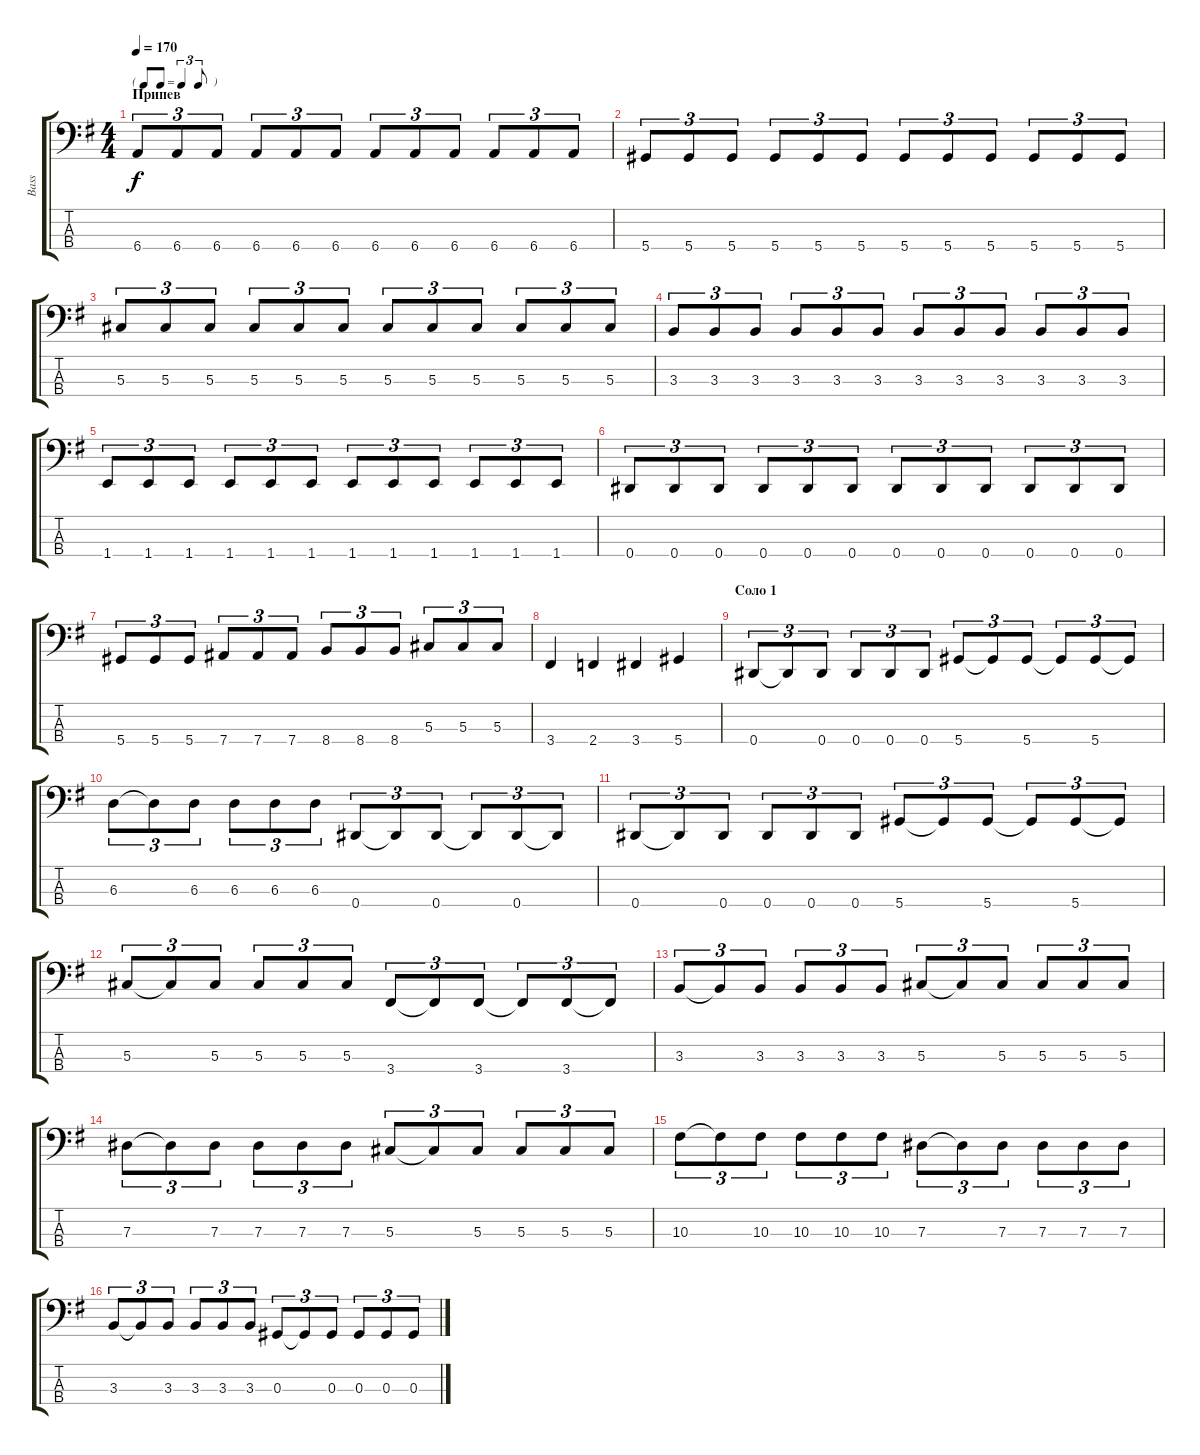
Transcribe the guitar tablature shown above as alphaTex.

\track ("Bass" "Bass") {instrument electricbasspick}
\staff {score tabs}
\tuning (Gb2 Db2 Ab1 Eb1) {hide}
\ts (4 4)
\tf triplet8th
\section ("" "Припев")
\tempo 170
\clef f4
\ks eminor
6.4.8{tu (3 2) dy f} 6.4.8{tu (3 2)} 6.4.8{tu (3 2)} 6.4.8{tu (3 2)} 6.4.8{tu (3 2)} 6.4.8{tu (3 2)} 6.4.8{tu (3 2)} 6.4.8{tu (3 2)} 6.4.8{tu (3 2)} 6.4.8{tu (3 2)} 6.4.8{tu (3 2)} 6.4.8{tu (3 2)} |
5.4.8{tu (3 2)} 5.4.8{tu (3 2)} 5.4.8{tu (3 2)} 5.4.8{tu (3 2)} 5.4.8{tu (3 2)} 5.4.8{tu (3 2)} 5.4.8{tu (3 2)} 5.4.8{tu (3 2)} 5.4.8{tu (3 2)} 5.4.8{tu (3 2)} 5.4.8{tu (3 2)} 5.4.8{tu (3 2)} |
5.3.8{tu (3 2)} 5.3.8{tu (3 2)} 5.3.8{tu (3 2)} 5.3.8{tu (3 2)} 5.3.8{tu (3 2)} 5.3.8{tu (3 2)} 5.3.8{tu (3 2)} 5.3.8{tu (3 2)} 5.3.8{tu (3 2)} 5.3.8{tu (3 2)} 5.3.8{tu (3 2)} 5.3.8{tu (3 2)} |
3.3.8{tu (3 2)} 3.3.8{tu (3 2)} 3.3.8{tu (3 2)} 3.3.8{tu (3 2)} 3.3.8{tu (3 2)} 3.3.8{tu (3 2)} 3.3.8{tu (3 2)} 3.3.8{tu (3 2)} 3.3.8{tu (3 2)} 3.3.8{tu (3 2)} 3.3.8{tu (3 2)} 3.3.8{tu (3 2)} |
1.4.8{tu (3 2)} 1.4.8{tu (3 2)} 1.4.8{tu (3 2)} 1.4.8{tu (3 2)} 1.4.8{tu (3 2)} 1.4.8{tu (3 2)} 1.4.8{tu (3 2)} 1.4.8{tu (3 2)} 1.4.8{tu (3 2)} 1.4.8{tu (3 2)} 1.4.8{tu (3 2)} 1.4.8{tu (3 2)} |
0.4.8{tu (3 2)} 0.4.8{tu (3 2)} 0.4.8{tu (3 2)} 0.4.8{tu (3 2)} 0.4.8{tu (3 2)} 0.4.8{tu (3 2)} 0.4.8{tu (3 2)} 0.4.8{tu (3 2)} 0.4.8{tu (3 2)} 0.4.8{tu (3 2)} 0.4.8{tu (3 2)} 0.4.8{tu (3 2)} |
5.4.8{tu (3 2)} 5.4.8{tu (3 2)} 5.4.8{tu (3 2)} 7.4.8{tu (3 2)} 7.4.8{tu (3 2)} 7.4.8{tu (3 2)} 8.4.8{tu (3 2)} 8.4.8{tu (3 2)} 8.4.8{tu (3 2)} 5.3.8{tu (3 2)} 5.3.8{tu (3 2)} 5.3.8{tu (3 2)} |
3.4.4 2.4.4 3.4.4 5.4.4 |
\section ("" "Соло 1")
0.4.8{tu (3 2)} 0.4{t}.8{tu (3 2)} 0.4.8{tu (3 2)} 0.4.8{tu (3 2)} 0.4.8{tu (3 2)} 0.4.8{tu (3 2)} 5.4.8{tu (3 2)} 5.4{t}.8{tu (3 2)} 5.4.8{tu (3 2)} 5.4{t}.8{tu (3 2)} 5.4.8{tu (3 2)} 5.4{t}.8{tu (3 2)} |
6.3.8{tu (3 2)} 6.3{t}.8{tu (3 2)} 6.3.8{tu (3 2)} 6.3.8{tu (3 2)} 6.3.8{tu (3 2)} 6.3.8{tu (3 2)} 0.4.8{tu (3 2)} 0.4{t}.8{tu (3 2)} 0.4.8{tu (3 2)} 0.4{t}.8{tu (3 2)} 0.4.8{tu (3 2)} 0.4{t}.8{tu (3 2)} |
0.4.8{tu (3 2)} 0.4{t}.8{tu (3 2)} 0.4.8{tu (3 2)} 0.4.8{tu (3 2)} 0.4.8{tu (3 2)} 0.4.8{tu (3 2)} 5.4.8{tu (3 2)} 5.4{t}.8{tu (3 2)} 5.4.8{tu (3 2)} 5.4{t}.8{tu (3 2)} 5.4.8{tu (3 2)} 5.4{t}.8{tu (3 2)} |
5.3.8{tu (3 2)} 5.3{t}.8{tu (3 2)} 5.3.8{tu (3 2)} 5.3.8{tu (3 2)} 5.3.8{tu (3 2)} 5.3.8{tu (3 2)} 3.4.8{tu (3 2)} 3.4{t}.8{tu (3 2)} 3.4.8{tu (3 2)} 3.4{t}.8{tu (3 2)} 3.4.8{tu (3 2)} 3.4{t}.8{tu (3 2)} |
3.3.8{tu (3 2)} 3.3{t}.8{tu (3 2)} 3.3.8{tu (3 2)} 3.3.8{tu (3 2)} 3.3.8{tu (3 2)} 3.3.8{tu (3 2)} 5.3.8{tu (3 2)} 5.3{t}.8{tu (3 2)} 5.3.8{tu (3 2)} 5.3.8{tu (3 2)} 5.3.8{tu (3 2)} 5.3.8{tu (3 2)} |
7.3.8{tu (3 2)} 7.3{t}.8{tu (3 2)} 7.3.8{tu (3 2)} 7.3.8{tu (3 2)} 7.3.8{tu (3 2)} 7.3.8{tu (3 2)} 5.3.8{tu (3 2)} 5.3{t}.8{tu (3 2)} 5.3.8{tu (3 2)} 5.3.8{tu (3 2)} 5.3.8{tu (3 2)} 5.3.8{tu (3 2)} |
10.3.8{tu (3 2)} 10.3{t}.8{tu (3 2)} 10.3.8{tu (3 2)} 10.3.8{tu (3 2)} 10.3.8{tu (3 2)} 10.3.8{tu (3 2)} 7.3.8{tu (3 2)} 7.3{t}.8{tu (3 2)} 7.3.8{tu (3 2)} 7.3.8{tu (3 2)} 7.3.8{tu (3 2)} 7.3.8{tu (3 2)} |
3.3.8{tu (3 2)} 3.3{t}.8{tu (3 2)} 3.3.8{tu (3 2)} 3.3.8{tu (3 2)} 3.3.8{tu (3 2)} 3.3.8{tu (3 2)} 0.3.8{tu (3 2)} 0.3{t}.8{tu (3 2)} 0.3.8{tu (3 2)} 0.3.8{tu (3 2)} 0.3.8{tu (3 2)} 0.3.8{tu (3 2)}
